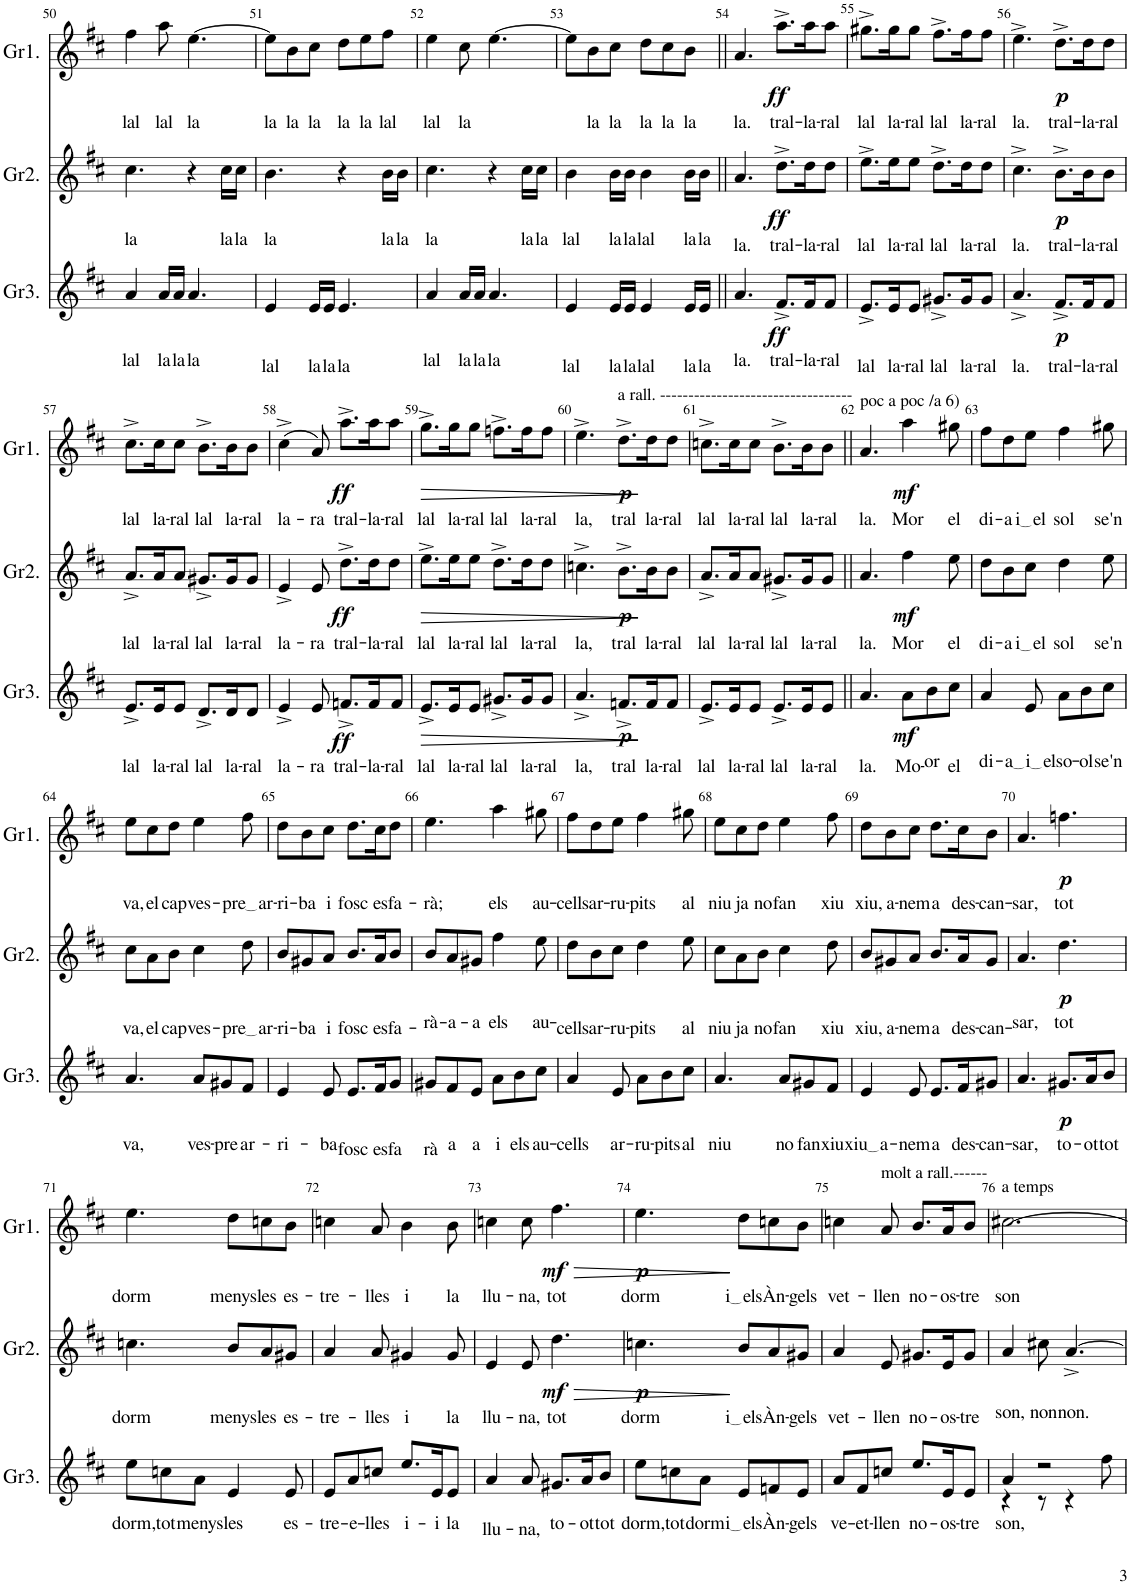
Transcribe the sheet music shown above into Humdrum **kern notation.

**kern	**text	**dynam	**kern	**text	**dynam	**kern	**text	**dynam
*part3	*part3	*part3	*part2	*part2	*part2	*part1	*part1	*part1
*staff3	*staff3	*staff3	*staff2	*staff2	*staff2	*staff1	*staff1	*staff1
*I"Gralla3	*	*	*I"Gralla2	*	*	*I"Gralla1	*	*
*I'Gr3.	*	*	*I'Gr2.	*	*	*I'Gr1.	*	*
!!LO:PB:g=z
*clefG2	*	*	*clefG2	*	*	*clefG2	*	*
*k[f#c#]	*	*	*k[f#c#]	*	*	*k[f#c#]	*	*
*M6/8	*	*	*M6/8	*	*	*M6/8	*	*
=50	=50	=50	=50	=50	=50	=50	=50	=50
!	!LO:LY:b	!	!	!LO:LY:b	!	!	!LO:LY:b	!
4a/	lal	.	4.cc#\	la	.	4ff#\	lal	.
!	!LO:LY:b	!	!	!	!	!	!LO:LY:b	!
16a/LL	la	.	.	.	.	8aa\	lal	.
!	!LO:LY:b	!	!	!	!	!	!	!
16a/JJ	la	.	.	.	.	.	.	.
!	!LO:LY:b	!	!	!	!	!	!LO:LY:b	!
4.a/	la	.	4r	.	.	[4.ee\	la	.
!	!	!	!	!LO:LY:b	!	!	!	!
.	.	.	16cc#\LL	la	.	.	.	.
!	!	!	!	!LO:LY:b	!	!	!	!
.	.	.	16cc#\JJ	la	.	.	.	.
=51	=51	=51	=51	=51	=51	=51	=51	=51
!	!LO:LY:b	!	!	!LO:LY:b	!	!	!LO:LY:b	!
4e/	lal	.	4.b\	la	.	8ee\L]	la	.
!	!	!	!	!	!	!	!LO:LY:b	!
.	.	.	.	.	.	8b\	la	.
!	!LO:LY:b	!	!	!	!	!	!LO:LY:b	!
16e/LL	la	.	.	.	.	8cc#\J	la	.
!	!LO:LY:b	!	!	!	!	!	!	!
16e/JJ	la	.	.	.	.	.	.	.
!	!LO:LY:b	!	!	!	!	!	!LO:LY:b	!
4.e/	la	.	4r	.	.	8dd\L	la	.
!	!	!	!	!	!	!	!LO:LY:b	!
.	.	.	.	.	.	8ee\	la	.
!	!	!	!	!LO:LY:b	!	!	!LO:LY:b	!
.	.	.	16b\LL	la	.	8ff#\J	lal	.
!	!	!	!	!LO:LY:b	!	!	!	!
.	.	.	16b\JJ	la	.	.	.	.
=52	=52	=52	=52	=52	=52	=52	=52	=52
!	!LO:LY:b	!	!	!LO:LY:b	!	!	!LO:LY:b	!
4a/	lal	.	4.cc#\	la	.	4ee\	lal	.
!	!LO:LY:b	!	!	!	!	!	!LO:LY:b	!
16a/LL	la	.	.	.	.	8cc#\	la	.
!	!LO:LY:b	!	!	!	!	!	!	!
16a/JJ	la	.	.	.	.	.	.	.
!	!LO:LY:b	!	!	!	!	!	!	!
4.a/	la	.	4r	.	.	[4.ee\	.	.
!	!	!	!	!LO:LY:b	!	!	!	!
.	.	.	16cc#\LL	la	.	.	.	.
!	!	!	!	!LO:LY:b	!	!	!	!
.	.	.	16cc#\JJ	la	.	.	.	.
=53	=53	=53	=53	=53	=53	=53	=53	=53
!	!LO:LY:b	!	!	!LO:LY:b	!	!	!	!
4e/	lal	.	4b\	lal	.	8ee\L]	.	.
!	!	!	!	!	!	!	!LO:LY:b	!
.	.	.	.	.	.	8b\	la	.
!	!LO:LY:b	!	!	!LO:LY:b	!	!	!LO:LY:b	!
16e/LL	la	.	16b\LL	la	.	8cc#\J	la	.
!	!LO:LY:b	!	!	!LO:LY:b	!	!	!	!
16e/JJ	la	.	16b\JJ	la	.	.	.	.
!	!LO:LY:b	!	!	!LO:LY:b	!	!	!LO:LY:b	!
4e/	lal	.	4b\	lal	.	8dd\L	la	.
!	!	!	!	!	!	!	!LO:LY:b	!
.	.	.	.	.	.	8cc#\	la	.
!	!LO:LY:b	!	!	!LO:LY:b	!	!	!LO:LY:b	!
16e/LL	la	.	16b\LL	la	.	8b\J	la	.
!	!LO:LY:b	!	!	!LO:LY:b	!	!	!	!
16e/JJ	la	.	16b\JJ	la	.	.	.	.
=54||	=54||	=54||	=54||	=54||	=54||	=54||	=54||	=54||
!	!LO:LY:b	!	!	!LO:LY:b	!	!	!LO:LY:b	!
4.a/	la.	.	4.a/	la.	.	4.a/	la.	.
!	!LO:LY:b	!LO:DY:b	!	!LO:LY:b	!LO:DY:b	!	!LO:LY:b	!LO:DY:b
8.f#^/L	tral-	ff	8.dd^\L	tral-	ff	8.aa^\L	tral-	ff
!	!LO:LY:b	!	!	!LO:LY:b	!	!	!LO:LY:b	!
16f#/K	-la-	.	16dd\K	-la-	.	16aa\K	-la-	.
!	!LO:LY:b	!	!	!LO:LY:b	!	!	!LO:LY:b	!
8f#/J	-ral	.	8dd\J	-ral	.	8aa\J	-ral	.
=55	=55	=55	=55	=55	=55	=55	=55	=55
!	!LO:LY:b	!	!	!LO:LY:b	!	!	!LO:LY:b	!
8.e^/L	lal	.	8.ee^\L	lal	.	8.gg#X^\L	lal	.
!	!LO:LY:b	!	!	!LO:LY:b	!	!	!LO:LY:b	!
16e/K	la-	.	16ee\K	la-	.	16gg#\K	la-	.
!	!LO:LY:b	!	!	!LO:LY:b	!	!	!LO:LY:b	!
8e/J	-ral	.	8ee\J	-ral	.	8gg#\J	-ral	.
!	!LO:LY:b	!	!	!LO:LY:b	!	!	!LO:LY:b	!
8.g#X^/L	lal	.	8.dd^\L	lal	.	8.ff#^\L	lal	.
!	!LO:LY:b	!	!	!LO:LY:b	!	!	!LO:LY:b	!
16g#/K	la-	.	16dd\K	la-	.	16ff#\K	la-	.
!	!LO:LY:b	!	!	!LO:LY:b	!	!	!LO:LY:b	!
8g#/J	-ral	.	8dd\J	-ral	.	8ff#\J	-ral	.
=56	=56	=56	=56	=56	=56	=56	=56	=56
!	!LO:LY:b	!	!	!LO:LY:b	!	!	!LO:LY:b	!
4.a^/	la.	.	4.cc#^\	la.	.	4.ee^\	la.	.
!	!LO:LY:b	!LO:DY:b	!	!LO:LY:b	!LO:DY:b	!	!LO:LY:b	!LO:DY:b
8.f#^/L	tral-	p	8.b^\L	tral-	p	8.dd^\L	tral-	p
!	!LO:LY:b	!	!	!LO:LY:b	!	!	!LO:LY:b	!
16f#/K	-la-	.	16b\K	-la-	.	16dd\K	-la-	.
!	!LO:LY:b	!	!	!LO:LY:b	!	!	!LO:LY:b	!
8f#/J	-ral	.	8b\J	-ral	.	8dd\J	-ral	.
!!LO:LB:g=z
=57	=57	=57	=57	=57	=57	=57	=57	=57
!	!LO:LY:b	!	!	!LO:LY:b	!	!	!LO:LY:b	!
8.e^/L	lal	.	8.a^/L	lal	.	8.cc#^\L	lal	.
!	!LO:LY:b	!	!	!LO:LY:b	!	!	!LO:LY:b	!
16e/K	la-	.	16a/K	la-	.	16cc#\K	la-	.
!	!LO:LY:b	!	!	!LO:LY:b	!	!	!LO:LY:b	!
8e/J	-ral	.	8a/J	-ral	.	8cc#\J	-ral	.
!	!LO:LY:b	!	!	!LO:LY:b	!	!	!LO:LY:b	!
8.d^/L	lal	.	8.g#X^/L	lal	.	8.b^\L	lal	.
!	!LO:LY:b	!	!	!LO:LY:b	!	!	!LO:LY:b	!
16d/K	la-	.	16g#/K	la-	.	16b\K	la-	.
!	!LO:LY:b	!	!	!LO:LY:b	!	!	!LO:LY:b	!
8d/J	-ral	.	8g#/J	-ral	.	8b\J	-ral	.
=58	=58	=58	=58	=58	=58	=58	=58	=58
!	!LO:LY:b	!	!	!LO:LY:b	!	!	!LO:LY:b	!
4e^/	la-	.	4e^/	la-	.	(4cc#^\	la-	.
!	!LO:LY:b	!	!	!LO:LY:b	!	!	!LO:LY:b	!
8e/	-ra	.	8e/	-ra	.	8a/)	-ra	.
!	!LO:LY:b	!LO:DY:b	!	!LO:LY:b	!LO:DY:b	!	!LO:LY:b	!LO:DY:b
8.fn^/L	tral-	ff	8.dd^\L	tral-	ff	8.aa^\L	tral-	ff
!	!LO:LY:b	!	!	!LO:LY:b	!	!	!LO:LY:b	!
16f/K	-la-	.	16dd\K	-la-	.	16aa\K	-la-	.
!	!LO:LY:b	!	!	!LO:LY:b	!	!	!LO:LY:b	!
8f/J	-ral	.	8dd\J	-ral	.	8aa\J	-ral	.
=59	=59	=59	=59	=59	=59	=59	=59	=59
!	!LO:LY:b	!LO:HP:b	!	!LO:LY:b	!LO:HP:b	!	!LO:LY:b	!LO:HP:b
8.e^/L	lal	>	8.ee^\L	lal	>	8.gg^\L	lal	>
!	!LO:LY:b	!	!	!LO:LY:b	!	!	!LO:LY:b	!
16e/K	la-	.	16ee\K	la-	.	16gg\K	la-	.
!	!LO:LY:b	!	!	!LO:LY:b	!	!	!LO:LY:b	!
8e/J	-ral	.	8ee\J	-ral	.	8gg\J	-ral	.
!	!LO:LY:b	!	!	!LO:LY:b	!	!	!LO:LY:b	!
8.g#X^/L	lal	.	8.dd^\L	lal	.	8.ffn^\L	lal	.
!	!LO:LY:b	!	!	!LO:LY:b	!	!	!LO:LY:b	!
16g#/K	la-	.	16dd\K	la-	.	16ff\K	la-	.
!	!LO:LY:b	!	!	!LO:LY:b	!	!	!LO:LY:b	!
8g#/J	-ral	.	8dd\J	-ral	.	8ff\J	-ral	.
=60	=60	=60	=60	=60	=60	=60	=60	=60
!	!LO:LY:b	!	!	!LO:LY:b	!	!	!LO:LY:b	!
4.a^/	la,	.	4.ccn^\	la,	.	4.ee^\	la,	.
!	!	!	!	!	!	!LO:TX:a:t=a rall. ----------------------------------	!	!
!	!LO:LY:b	!LO:DY:b	!	!LO:LY:b	!LO:DY:b	!	!LO:LY:b	!LO:DY:b
8.fn^/L	tral	p	8.b^\L	tral	p	8.dd^\L	tral	p
!	!LO:LY:b	!	!	!LO:LY:b	!	!	!LO:LY:b	!
16f/K	la-	]	16b\K	la-	]	16dd\K	la-	]
!	!LO:LY:b	!	!	!LO:LY:b	!	!	!LO:LY:b	!
8f/J	-ral	.	8b\J	-ral	.	8dd\J	-ral	.
=61	=61	=61	=61	=61	=61	=61	=61	=61
!	!LO:LY:b	!	!	!LO:LY:b	!	!	!LO:LY:b	!
8.e^/L	lal	.	8.a^/L	lal	.	8.ccn^\L	lal	.
!	!LO:LY:b	!	!	!LO:LY:b	!	!	!LO:LY:b	!
16e/K	la-	.	16a/K	la-	.	16cc\K	la-	.
!	!LO:LY:b	!	!	!LO:LY:b	!	!	!LO:LY:b	!
8e/J	-ral	.	8a/J	-ral	.	8cc\J	-ral	.
!	!LO:LY:b	!	!	!LO:LY:b	!	!	!LO:LY:b	!
8.e^/L	lal	.	8.g#X^/L	lal	.	8.b^\L	lal	.
!	!LO:LY:b	!	!	!LO:LY:b	!	!	!LO:LY:b	!
16e/K	la-	.	16g#/K	la-	.	16b\K	la-	.
!	!LO:LY:b	!	!	!LO:LY:b	!	!	!LO:LY:b	!
8e/J	-ral	.	8g#/J	-ral	.	8b\J	-ral	.
=62||	=62||	=62||	=62||	=62||	=62||	=62||	=62||	=62||
!	!	!	!	!	!	!LO:TX:a:t=poc a poc /a 6)	!	!
!	!LO:LY:b	!	!	!LO:LY:b	!	!	!LO:LY:b	!
4.a/	la.	.	4.a/	la.	.	4.a/	la.	.
!	!LO:LY:b	!LO:DY:b	!	!LO:LY:b	!LO:DY:b	!	!LO:LY:b	!LO:DY:b
8a\L	Mo-	mf	4ff#\	Mor	mf	4aa\	Mor	mf
!	!LO:LY:b	!	!	!	!	!	!	!
8b\	-or	.	.	.	.	.	.	.
!	!LO:LY:b	!	!	!LO:LY:b	!	!	!LO:LY:b	!
8cc#\J	el	.	8ee\	el	.	8gg#X\	el	.
=63	=63	=63	=63	=63	=63	=63	=63	=63
!	!LO:LY:b	!	!	!LO:LY:b	!	!	!LO:LY:b	!
4a/	di-	.	8dd\L	di-	.	8ff#\L	di-	.
!	!	!	!	!LO:LY:b	!	!	!LO:LY:b	!
.	.	.	8b\	-a	.	8dd\	-a	.
!	!LO:LY:b	!	!	!LO:LY:b	!	!	!LO:LY:b	!
8e/	a i el	.	8cc#\J	i el	.	8ee\J	i el	.
!	!LO:LY:b	!	!	!LO:LY:b	!	!	!LO:LY:b	!
8a\L	so	.	4dd\	sol	.	4ff#\	sol	.
!	!LO:LY:b	!	!	!	!	!	!	!
8b\	-ol	.	.	.	.	.	.	.
!	!LO:LY:b	!	!	!LO:LY:b	!	!	!LO:LY:b	!
8cc#\J	se'n	.	8ee\	se'n	.	8gg#X\	se'n	.
!!LO:LB:g=z
=64	=64	=64	=64	=64	=64	=64	=64	=64
!	!LO:LY:b	!	!	!LO:LY:b	!	!	!LO:LY:b	!
4.a/	va,	.	8cc#\L	va,	.	8ee\L	va,	.
!	!	!	!	!LO:LY:b	!	!	!LO:LY:b	!
.	.	.	8a\	el	.	8cc#\	el	.
!	!	!	!	!LO:LY:b	!	!	!LO:LY:b	!
.	.	.	8b\J	cap	.	8dd\J	cap	.
!	!LO:LY:b	!	!	!LO:LY:b	!	!	!LO:LY:b	!
8a/L	ves-	.	4cc#\	ves-	.	4ee\	ves-	.
!	!LO:LY:b	!	!	!	!	!	!	!
8g#X/	-pre	.	.	.	.	.	.	.
!	!LO:LY:b	!	!	!LO:LY:b	!	!	!LO:LY:b	!
8f#/J	ar-	.	8dd\	pre ar	.	8ff#\	pre ar	.
=65	=65	=65	=65	=65	=65	=65	=65	=65
!	!LO:LY:b	!	!	!LO:LY:b	!	!	!LO:LY:b	!
4e/	-ri-	.	8b/L	-ri-	.	8dd\L	-ri-	.
!	!	!	!	!LO:LY:b	!	!	!LO:LY:b	!
.	.	.	8g#X/	-ba	.	8b\	-ba	.
!	!LO:LY:b	!	!	!LO:LY:b	!	!	!LO:LY:b	!
8e/	-ba	.	8a/J	i	.	8cc#\J	i	.
!	!LO:LY:b	!	!	!LO:LY:b	!	!	!LO:LY:b	!
8.e/L	fosc	.	8.b/L	fosc	.	8.dd\L	fosc	.
!	!LO:LY:b	!	!	!LO:LY:b	!	!	!LO:LY:b	!
16f#/K	es	.	16a/K	es	.	16cc#\K	es	.
!	!LO:LY:b	!	!	!LO:LY:b	!	!	!LO:LY:b	!
8g/J	fa	.	8b/J	fa-	.	8dd\J	fa-	.
=66	=66	=66	=66	=66	=66	=66	=66	=66
!	!LO:LY:b	!	!	!LO:LY:b	!	!	!LO:LY:b	!
8g#X/L	rà	.	8b/L	-rà-	.	4.ee\	-rà;	.
!	!LO:LY:b	!	!	!LO:LY:b	!	!	!	!
8f#/	a	.	8a/	-a-	.	.	.	.
!	!LO:LY:b	!	!	!LO:LY:b	!	!	!	!
8e/J	a	.	8g#X/J	-a	.	.	.	.
!	!LO:LY:b	!	!	!LO:LY:b	!	!	!LO:LY:b	!
8a\L	i	.	4ff#\	els	.	4aa\	els	.
!	!LO:LY:b	!	!	!	!	!	!	!
8b\	els	.	.	.	.	.	.	.
!	!LO:LY:b	!	!	!LO:LY:b	!	!	!LO:LY:b	!
8cc#\J	au-	.	8ee\	au-	.	8gg#X\	au-	.
=67	=67	=67	=67	=67	=67	=67	=67	=67
!	!LO:LY:b	!	!	!LO:LY:b	!	!	!LO:LY:b	!
4a/	-cells	.	8dd\L	-cells	.	8ff#\L	-cells	.
!	!	!	!	!LO:LY:b	!	!	!LO:LY:b	!
.	.	.	8b\	ar-	.	8dd\	ar-	.
!	!LO:LY:b	!	!	!LO:LY:b	!	!	!LO:LY:b	!
8e/	ar-	.	8cc#\J	-ru-	.	8ee\J	-ru-	.
!	!LO:LY:b	!	!	!LO:LY:b	!	!	!LO:LY:b	!
8a\L	-ru-	.	4dd\	-pits	.	4ff#\	-pits	.
!	!LO:LY:b	!	!	!	!	!	!	!
8b\	-pits	.	.	.	.	.	.	.
!	!LO:LY:b	!	!	!LO:LY:b	!	!	!LO:LY:b	!
8cc#\J	al	.	8ee\	al	.	8gg#X\	al	.
=68	=68	=68	=68	=68	=68	=68	=68	=68
!	!LO:LY:b	!	!	!LO:LY:b	!	!	!LO:LY:b	!
4.a/	niu	.	8cc#\L	niu	.	8ee\L	niu	.
!	!	!	!	!LO:LY:b	!	!	!LO:LY:b	!
.	.	.	8a\	ja	.	8cc#\	ja	.
!	!	!	!	!LO:LY:b	!	!	!LO:LY:b	!
.	.	.	8b\J	no	.	8dd\J	no	.
!	!LO:LY:b	!	!	!LO:LY:b	!	!	!LO:LY:b	!
8a/L	no	.	4cc#\	fan	.	4ee\	fan	.
!	!LO:LY:b	!	!	!	!	!	!	!
8g#X/	fan	.	.	.	.	.	.	.
!	!LO:LY:b	!	!	!LO:LY:b	!	!	!LO:LY:b	!
8f#/J	xiu	.	8dd\	xiu	.	8ff#\	xiu	.
=69	=69	=69	=69	=69	=69	=69	=69	=69
!	!LO:LY:b	!	!	!LO:LY:b	!	!	!LO:LY:b	!
4e/	xiu a	.	8b/L	xiu,	.	8dd\L	xiu,	.
!	!	!	!	!LO:LY:b	!	!	!LO:LY:b	!
.	.	.	8g#X/	a-	.	8b\	a-	.
!	!LO:LY:b	!	!	!LO:LY:b	!	!	!LO:LY:b	!
8e/	-nem	.	8a/J	-nem	.	8cc#\J	-nem	.
!	!LO:LY:b	!	!	!LO:LY:b	!	!	!LO:LY:b	!
8.e/L	a	.	8.b/L	a	.	8.dd\L	a	.
!	!LO:LY:b	!	!	!LO:LY:b	!	!	!LO:LY:b	!
16f#/K	des-	.	16a/K	des-	.	16cc#\K	des-	.
!	!LO:LY:b	!	!	!LO:LY:b	!	!	!LO:LY:b	!
8g#X/J	-can-	.	8g#/J	-can-	.	8b\J	-can-	.
=70	=70	=70	=70	=70	=70	=70	=70	=70
!	!LO:LY:b	!	!	!LO:LY:b	!	!	!LO:LY:b	!
4.a/	-sar,	.	4.a/	-sar,	.	4.a/	-sar,	.
!	!LO:LY:b	!LO:DY:b	!	!LO:LY:b	!LO:DY:b	!	!LO:LY:b	!LO:DY:b
8.g#X/L	to-	p	4.dd\	tot	p	4.ffn\	tot	p
!	!LO:LY:b	!	!	!	!	!	!	!
16a/K	-ot	.	.	.	.	.	.	.
!	!LO:LY:b	!	!	!	!	!	!	!
8b/J	tot	.	.	.	.	.	.	.
!!LO:LB:g=z
=71	=71	=71	=71	=71	=71	=71	=71	=71
!	!LO:LY:b	!	!	!LO:LY:b	!	!	!LO:LY:b	!
8ee\L	dorm,	.	4.ccn\	dorm	.	4.ee\	dorm	.
!	!LO:LY:b	!	!	!	!	!	!	!
8ccn\	tot	.	.	.	.	.	.	.
!	!LO:LY:b	!	!	!	!	!	!	!
8a\J	menys	.	.	.	.	.	.	.
!	!LO:LY:b	!	!	!LO:LY:b	!	!	!LO:LY:b	!
4e/	les	.	8b/L	menys	.	8dd\L	menys	.
!	!	!	!	!LO:LY:b	!	!	!LO:LY:b	!
.	.	.	8a/	les	.	8ccn\	les	.
!	!LO:LY:b	!	!	!LO:LY:b	!	!	!LO:LY:b	!
8e/	es-	.	8g#X/J	es-	.	8b\J	es-	.
=72	=72	=72	=72	=72	=72	=72	=72	=72
!	!LO:LY:b	!	!	!LO:LY:b	!	!	!LO:LY:b	!
8e/L	-tre-	.	4a/	-tre-	.	4ccn\	-tre-	.
!	!LO:LY:b	!	!	!	!	!	!	!
8a/	-e-	.	.	.	.	.	.	.
!	!LO:LY:b	!	!	!LO:LY:b	!	!	!LO:LY:b	!
8ccn/J	-lles	.	8a/	-lles	.	8a/	-lles	.
!	!LO:LY:b	!	!	!LO:LY:b	!	!	!LO:LY:b	!
8.ee/L	i-	.	4g#X/	i	.	4b\	i	.
!	!LO:LY:b	!	!	!	!	!	!	!
16e/K	-i	.	.	.	.	.	.	.
!	!LO:LY:b	!	!	!LO:LY:b	!	!	!LO:LY:b	!
8e/J	la	.	8g#/	la	.	8b\	la	.
=73	=73	=73	=73	=73	=73	=73	=73	=73
!	!LO:LY:b	!	!	!LO:LY:b	!	!	!LO:LY:b	!
4a/	llu-	.	4e/	llu-	.	4ccn\	llu-	.
!	!LO:LY:b	!	!	!LO:LY:b	!	!	!LO:LY:b	!
8a/	-na,	.	8e/	-na,	.	8cc\	-na,	.
!	!LO:LY:b	!	!	!LO:LY:b	!LO:HP:b	!	!LO:LY:b	!LO:HP:b
!	!	!	!	!	!LO:DY:n=1:b	!	!	!LO:DY:n=1:b
8.g#X/L	to-	.	4.dd\	tot	> mf	4.ff#\	tot	> mf
!	!LO:LY:b	!	!	!	!	!	!	!
16a/K	-ot	.	.	.	.	.	.	.
!	!LO:LY:b	!	!	!	!	!	!	!
8b/J	tot	.	.	.	.	.	.	.
=74	=74	=74	=74	=74	=74	=74	=74	=74
!	!LO:LY:b	!	!	!LO:LY:b	!LO:DY:b	!	!LO:LY:b	!LO:DY:b
8ee\L	dorm,	.	4.ccn\	dorm	p	4.ee\	dorm	p
!	!LO:LY:b	!	!	!	!	!	!	!
8ccn\	tot	.	.	.	.	.	.	.
!	!LO:LY:b	!	!	!	!	!	!	!
8a\J	dorm	.	.	.	.	.	.	.
!	!LO:LY:b	!	!	!LO:LY:b	!	!	!LO:LY:b	!
8e/L	i els	.	8b/L	i els	]	8dd\L	i els	]
!	!LO:LY:b	!	!	!LO:LY:b	!	!	!LO:LY:b	!
8fn/	Àn-	.	8a/	Àn-	.	8ccn\	Àn-	.
!	!LO:LY:b	!	!	!LO:LY:b	!	!	!LO:LY:b	!
8e/J	-gels	.	8g#X/J	-gels	.	8b\J	-gels	.
=75	=75	=75	=75	=75	=75	=75	=75	=75
!	!LO:LY:b	!	!	!LO:LY:b	!	!	!LO:LY:b	!
8a/L	ve-	.	4a/	vet-	.	4ccn\	vet-	.
!	!LO:LY:b	!	!	!	!	!	!	!
8f#/	-et-	.	.	.	.	.	.	.
!	!	!	!	!	!	!LO:TX:a:t=molt a rall.------	!	!
!	!LO:LY:b	!	!	!LO:LY:b	!	!	!LO:LY:b	!
8ccn/J	-llen	.	8e/	-llen	.	8a/	-llen	.
!	!LO:LY:b	!	!	!LO:LY:b	!	!	!LO:LY:b	!
8.ee/L	no-	.	8.g#X/L	no-	.	8.b/L	no-	.
!	!LO:LY:b	!	!	!LO:LY:b	!	!	!LO:LY:b	!
16e/K	-os-	.	16e/K	-os-	.	16a/K	-os-	.
!	!LO:LY:b	!	!	!LO:LY:b	!	!	!LO:LY:b	!
8e/J	-tre	.	8g#/J	-tre	.	8b/J	-tre	.
=76	=76	=76	=76	=76	=76	=76	=76	=76
!	!	!	!	!	!	!LO:TX:a:t=a temps	!	!
!	!LO:LY:b	!	!	!LO:LY:b	!	!	!LO:LY:b	!
*^	*	*	*	*	*	*	*	*
4a/	4r	son,	.	4a/	son,	.	[2.cc#X\	son	.
!	!	!	!	!	!LO:LY:b	!	!	!	!
2r	8r	.	.	8cc#X\	non	.	.	.	.
!	!	!	!	!	!LO:LY:b	!	!	!	!
.	4r	.	.	[4.a^/	non.	.	.	.	.
.	8ff#\	.	.	.	.	.	.	.	.
*v	*v	*	*	*	*	*	*	*	*
=	=	=	=	=	=	=	=	=
*-	*-	*-	*-	*-	*-	*-	*-	*-
